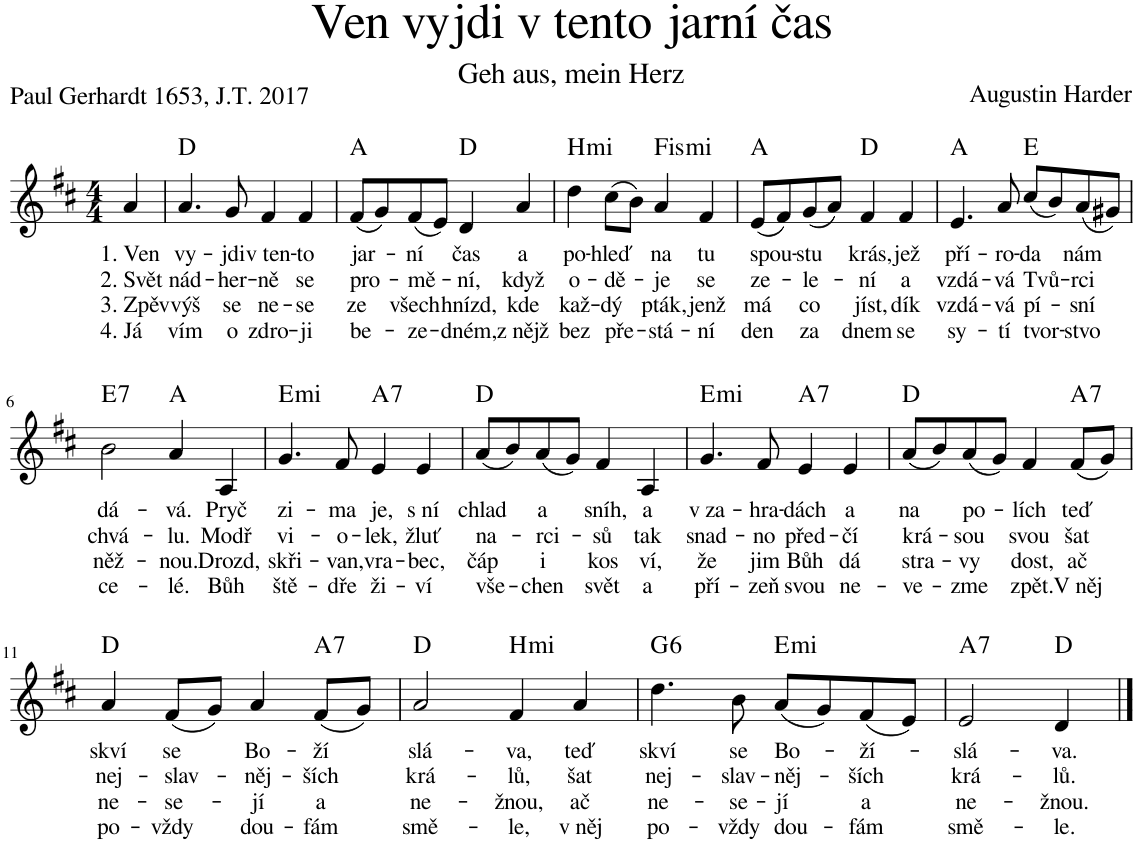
**kern	**text	**text	**text	**text	**harte
*part1	*part1	*part1	*part1	*part1	*part1
*staff1	*staff1	*staff1	*staff1	*staff1	*
*I"Piano	*	*	*	*	*
*I'Pno.	*	*	*	*	*
*clefG2	*	*	*	*	*
*k[f#c#]	*	*	*	*	*
*M4/4	*	*	*	*	*
=	=	=	=	=	=
!	!LO:LY:b	!LO:LY:b	!LO:LY:b	!LO:LY:b	!
4a/	1. Ven	2. Svět	3. Zpěv	4. Já	.
=1	=1	=1	=1	=1	=1
!	!LO:LY:b	!LO:LY:b	!LO:LY:b	!LO:LY:b	!
4.a/	vy-	nád-	výš	vím	D:maj
!	!LO:LY:b	!LO:LY:b	!LO:LY:b	!LO:LY:b	!
8g/	-jdi	-her-	se	o	.
!	!LO:LY:b	!LO:LY:b	!LO:LY:b	!LO:LY:b	!
4f#/	v ten-	-ně	ne-	zdro-	.
!	!LO:LY:b	!LO:LY:b	!LO:LY:b	!LO:LY:b	!
4f#/	-to	se	-se	-ji	.
=2	=2	=2	=2	=2	=2
!	!LO:LY:b	!LO:LY:b	!LO:LY:b	!LO:LY:b	!
(8f#/L	jar-	pro-	ze	be-	A:maj
8g/)	.	.	.	.	.
!	!LO:LY:b	!LO:LY:b	!LO:LY:b	!LO:LY:b	!
(8f#/	-ní	-mě-	všech	-ze-	.
8e/J)	.	.	.	.	.
!	!LO:LY:b	!LO:LY:b	!LO:LY:b	!LO:LY:b	!
4d/	čas	-ní,	hnízd,	-dném,	D:maj
!	!LO:LY:b	!LO:LY:b	!LO:LY:b	!LO:LY:b	!
4a/	a	když	kde	z nějž	.
=3	=3	=3	=3	=3	=3
!	!LO:LY:b	!LO:LY:b	!LO:LY:b	!LO:LY:b	!LO:H:kt=mi
4dd\	po-	o-	kaž-	bez	B:min
!	!LO:LY:b	!LO:LY:b	!LO:LY:b	!LO:LY:b	!
(8cc#\L	-hleď	-dě-	-dý	pře-	.
8b\J)	.	.	.	.	.
!	!LO:LY:b	!LO:LY:b	!LO:LY:b	!LO:LY:b	!LO:H:kt=mi
4a/	na	-je	pták,	-stá-	F#:min
!	!LO:LY:b	!LO:LY:b	!LO:LY:b	!LO:LY:b	!
4f#/	tu	se	jenž	-ní	.
=4	=4	=4	=4	=4	=4
!	!LO:LY:b	!LO:LY:b	!LO:LY:b	!LO:LY:b	!
(8e/L	spou-	ze-	má	den	A:maj
8f#/)	.	.	.	.	.
!	!LO:LY:b	!LO:LY:b	!LO:LY:b	!LO:LY:b	!
(8g/	-stu	-le-	co	za	.
8a/J)	.	.	.	.	.
!	!LO:LY:b	!LO:LY:b	!LO:LY:b	!LO:LY:b	!
4f#/	krás,	-ní	jíst,	dnem	D:maj
!	!LO:LY:b	!LO:LY:b	!LO:LY:b	!LO:LY:b	!
4f#/	jež	a	dík	se	.
=5	=5	=5	=5	=5	=5
!	!LO:LY:b	!LO:LY:b	!LO:LY:b	!LO:LY:b	!
4.e/	pří-	vzdá-	vzdá-	sy-	A:maj
!	!LO:LY:b	!LO:LY:b	!LO:LY:b	!LO:LY:b	!
8a/	-ro-	-vá	-vá	-tí	.
!	!LO:LY:b	!LO:LY:b	!LO:LY:b	!LO:LY:b	!
(8cc#/L	-da	Tvů-	pí-	tvor-	E:maj
8b/)	.	.	.	.	.
!	!LO:LY:b	!LO:LY:b	!LO:LY:b	!LO:LY:b	!
(8a/	nám	-rci	-sní	-stvo	.
8g#X/J)	.	.	.	.	.
!!LO:LB:g=z
=6	=6	=6	=6	=6	=6
!	!LO:LY:b	!LO:LY:b	!LO:LY:b	!LO:LY:b	!LO:H:kt=7
2b\	dá-	chvá-	něž-	ce-	E:7
!	!LO:LY:b	!LO:LY:b	!LO:LY:b	!LO:LY:b	!
4a/	-vá.	-lu.	-nou.	-lé.	A:maj
!	!LO:LY:b	!LO:LY:b	!LO:LY:b	!LO:LY:b	!
4A/	Pryč	Modř	Drozd,	Bůh	.
=7	=7	=7	=7	=7	=7
!	!LO:LY:b	!LO:LY:b	!LO:LY:b	!LO:LY:b	!LO:H:kt=mi
4.g/	zi-	vi-	skři-	ště-	E:min
!	!LO:LY:b	!LO:LY:b	!LO:LY:b	!LO:LY:b	!
8f#/	-ma	-o-	-van,	-dře	.
!	!LO:LY:b	!LO:LY:b	!LO:LY:b	!LO:LY:b	!LO:H:kt=7
4e/	je,	-lek,	vra-	ži-	A:7
!	!LO:LY:b	!LO:LY:b	!LO:LY:b	!LO:LY:b	!
4e/	s ní	žluť	-bec,	-ví	.
=8	=8	=8	=8	=8	=8
!	!LO:LY:b	!LO:LY:b	!LO:LY:b	!LO:LY:b	!
(8a/L	chlad	na-	čáp	vše-	D:maj
8b/)	.	.	.	.	.
!	!LO:LY:b	!LO:LY:b	!LO:LY:b	!LO:LY:b	!
(8a/	a	-rci-	i	-chen	.
8g/J)	.	.	.	.	.
!	!LO:LY:b	!LO:LY:b	!LO:LY:b	!LO:LY:b	!
4f#/	sníh,	-sů	kos	svět	.
!	!LO:LY:b	!LO:LY:b	!LO:LY:b	!LO:LY:b	!
4A/	a	tak	ví,	a	.
=9	=9	=9	=9	=9	=9
!	!LO:LY:b	!LO:LY:b	!LO:LY:b	!LO:LY:b	!LO:H:kt=mi
4.g/	v za-	snad-	že	pří-	E:min
!	!LO:LY:b	!LO:LY:b	!LO:LY:b	!LO:LY:b	!
8f#/	-hra-	-no	jim	-zeň	.
!	!LO:LY:b	!LO:LY:b	!LO:LY:b	!LO:LY:b	!LO:H:kt=7
4e/	-dách	před-	Bůh	svou	A:7
!	!LO:LY:b	!LO:LY:b	!LO:LY:b	!LO:LY:b	!
4e/	a	-čí	dá	ne-	.
=10	=10	=10	=10	=10	=10
!	!LO:LY:b	!LO:LY:b	!LO:LY:b	!LO:LY:b	!
(8a/L	na	krá-	stra-	-ve-	D:maj
8b/)	.	.	.	.	.
!	!LO:LY:b	!LO:LY:b	!LO:LY:b	!LO:LY:b	!
(8a/	po-	-sou	-vy	-zme	.
8g/J)	.	.	.	.	.
!	!LO:LY:b	!LO:LY:b	!LO:LY:b	!LO:LY:b	!
4f#/	-lích	svou	dost,	zpět.	.
!	!LO:LY:b	!LO:LY:b	!LO:LY:b	!LO:LY:b	!LO:H:kt=7
(8f#/L	teď	šat	ač	V něj	A:7
8g/J)	.	.	.	.	.
!!LO:LB:g=z
=11	=11	=11	=11	=11	=11
!	!LO:LY:b	!LO:LY:b	!LO:LY:b	!LO:LY:b	!
4a/	skví	nej-	ne-	po-	D:maj
!	!LO:LY:b	!LO:LY:b	!LO:LY:b	!LO:LY:b	!
(8f#/L	se	-slav-	-se-	-vždy	.
8g/J)	.	.	.	.	.
!	!LO:LY:b	!LO:LY:b	!LO:LY:b	!LO:LY:b	!
4a/	Bo-	-něj-	-jí	dou-	.
!	!LO:LY:b	!LO:LY:b	!LO:LY:b	!LO:LY:b	!LO:H:kt=7
(8f#/L	-ží	-ších	a	-fám	A:7
8g/J)	.	.	.	.	.
=12	=12	=12	=12	=12	=12
!	!LO:LY:b	!LO:LY:b	!LO:LY:b	!LO:LY:b	!
2a/	slá-	krá-	ne-	smě-	D:maj
!	!LO:LY:b	!LO:LY:b	!LO:LY:b	!LO:LY:b	!LO:H:kt=mi
4f#/	-va,	-lů,	-žnou,	-le,	B:min
!	!LO:LY:b	!LO:LY:b	!LO:LY:b	!LO:LY:b	!
4a/	teď	šat	ač	v něj	.
=13	=13	=13	=13	=13	=13
!	!LO:LY:b	!LO:LY:b	!LO:LY:b	!LO:LY:b	!LO:H:kt=6
4.dd\	skví	nej-	ne-	po-	G:maj6
!	!LO:LY:b	!LO:LY:b	!LO:LY:b	!LO:LY:b	!
8b\	se	-slav-	-se-	-vždy	.
!	!LO:LY:b	!LO:LY:b	!LO:LY:b	!LO:LY:b	!LO:H:kt=mi
(8a/L	Bo-	-něj-	-jí	dou-	E:min
8g/)	.	.	.	.	.
!	!LO:LY:b	!LO:LY:b	!LO:LY:b	!LO:LY:b	!
(8f#/	-ží-	-ších	a	-fám	.
8e/J)	.	.	.	.	.
=14	=14	=14	=14	=14	=14
!	!LO:LY:b	!LO:LY:b	!LO:LY:b	!LO:LY:b	!LO:H:kt=7
2e/	-slá-	krá-	ne-	smě-	A:7
!	!LO:LY:b	!LO:LY:b	!LO:LY:b	!LO:LY:b	!
4d/	-va.	-lů.	-žnou.	-le.	D:maj
==	==	==	==	==	==
*-	*-	*-	*-	*-	*-
